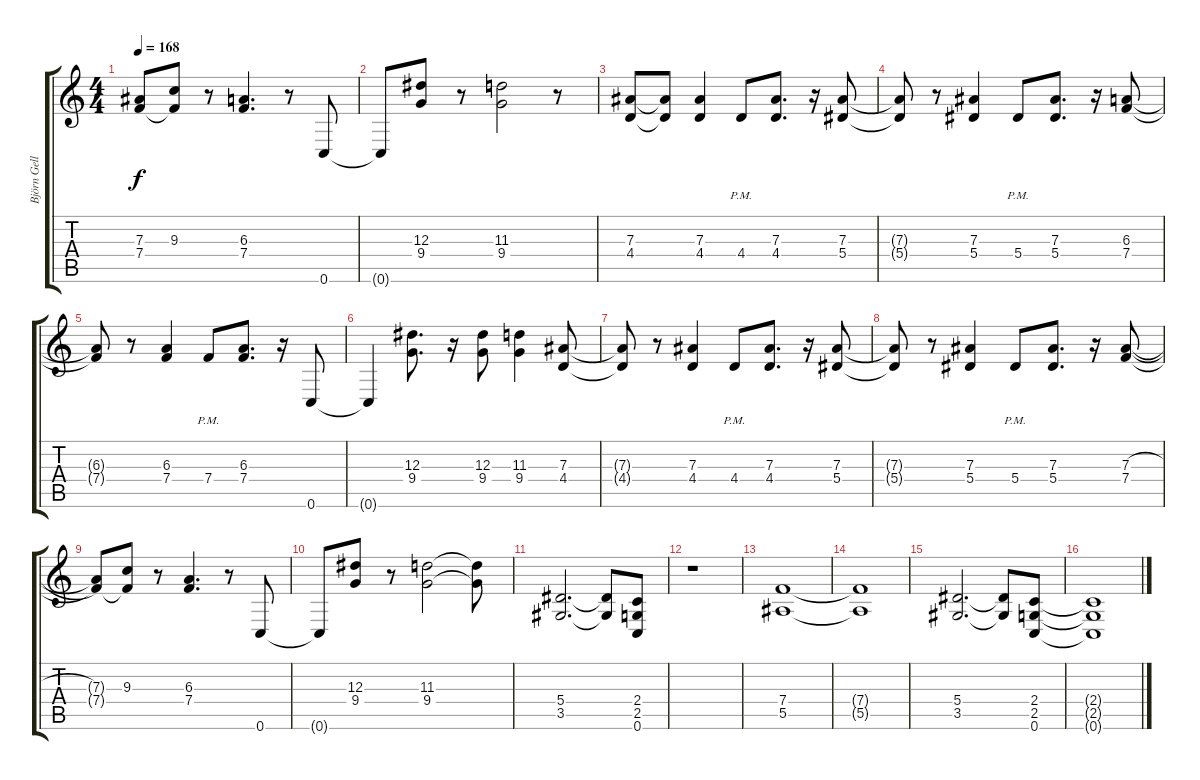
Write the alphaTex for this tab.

\track ("Björn Gellotte" "Björn Gell") {instrument distortionguitar}
\staff {score tabs}
\tuning (C4 G3 Eb3 Bb2 F2 C2) {hide}
\ts (4 4)
\tempo 168
\clef g2
\ks c
(7.3{t} 7.4{t}).8{dy f} (9.3 7.4{t}).8 r.8 (6.3 7.4).4{d} r.8 0.6.8 |
0.6{t}.8 (12.3 9.4).8 r.8 (11.3 9.4).2 r.8 |
(7.3 4.4).8 (7.3{t} 4.4{t}).8 (7.3 4.4).4 4.4{pm}.8 (7.3 4.4).8{d} r.16 (7.3 5.4).8 |
(7.3{t} 5.4{t}).8 r.8 (7.3 5.4).4 5.4{pm}.8 (7.3 5.4).8{d} r.16 (6.3 7.4).8 |
(6.3{t} 7.4{t}).8 r.8 (6.3 7.4).4 7.4{pm}.8 (6.3 7.4).8{d} r.16 0.6.8 |
0.6{t}.4 (12.3 9.4).8{d} r.16 (12.3 9.4).8 (11.3 9.4).4 (7.3 4.4).8 |
(7.3{t} 4.4{t}).8 r.8 (7.3 4.4).4 4.4{pm}.8 (7.3 4.4).8{d} r.16 (7.3 5.4).8 |
(7.3{t} 5.4{t}).8 r.8 (7.3 5.4).4 5.4{pm}.8 (7.3 5.4).8{d} r.16 (7.3{h} 7.4).8 |
(7.3{t} 7.4{t}).8 (9.3 7.4{t}).8 r.8 (6.3 7.4).4{d} r.8 0.6.8 |
0.6{t}.8 (12.3 9.4).8 r.8 (11.3 9.4).2 (11.3{t} 9.4{t}).8 |
(5.4 3.5).2{d} (5.4{t} 3.5{t}).8 (2.4 2.5 0.6).8 |
r.1 |
(7.4 5.5).1 |
(7.4{t} 5.5{t}).1 |
(5.4 3.5).2{d} (5.4{t} 3.5{t}).8 (2.4 2.5 0.6).8 |
(2.4{t} 2.5{t} 0.6{t}).1
